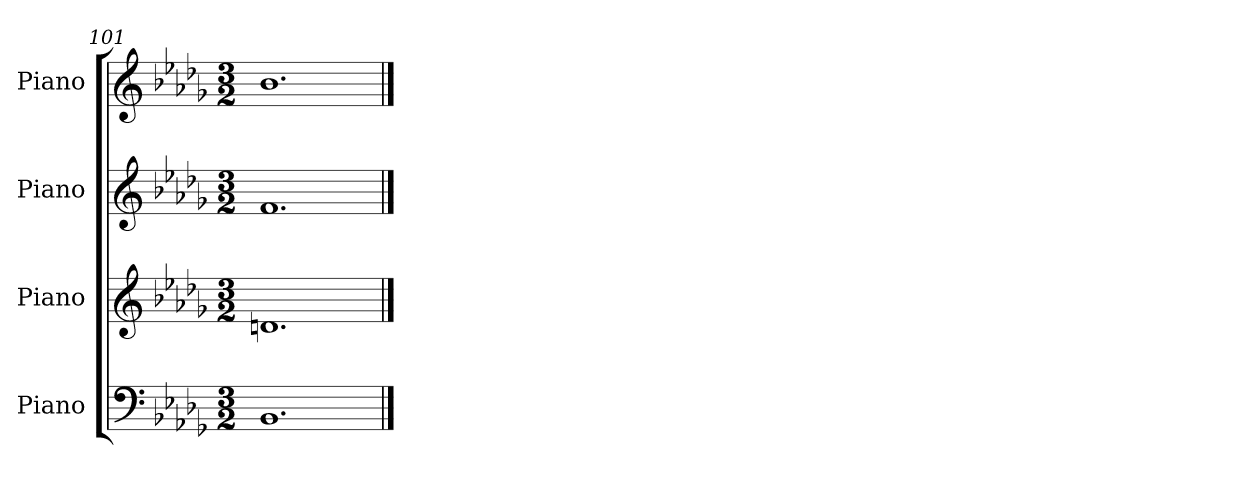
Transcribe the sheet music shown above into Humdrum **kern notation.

**kern	**kern	**kern	**kern
*part4	*part3	*part2	*part1
*staff4	*staff3	*staff2	*staff1
*I"Piano	*I"Piano	*I"Piano	*I"Piano
*I'Pno.	*I'Pno.	*I'Pno.	*I'Pno.
*clefF4	*clefG2	*clefG2	*clefG2
*k[b-e-a-d-g-]	*k[b-e-a-d-g-]	*k[b-e-a-d-g-]	*k[b-e-a-d-g-]
*M3/2	*M3/2	*M3/2	*M3/2
=101	=101	=101	=101
1.BB-	1.dn	1.f	1.b-
==	==	==	==
*-	*-	*-	*-
